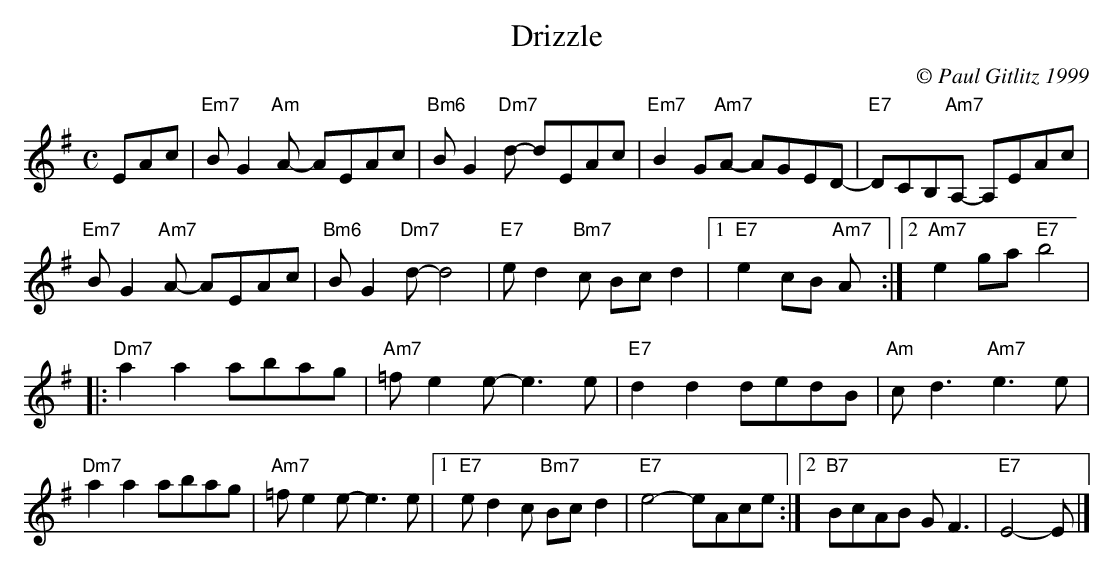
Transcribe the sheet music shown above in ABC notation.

X:1
T:Drizzle
M:C
L:1/8
C:© Paul Gitlitz 1999
K:Em
EAc|"Em7"BG2"Am"A- AEAc|"Bm6"BG2"Dm7"d- dEAc|"Em7"B2G"Am7"A- AGED-|"E7"DCB,"Am7"A,- A,EAc|!
"Em7"BG2"Am7"A- AEAc|"Bm6"BG2"Dm7"d- d4|"E7"ed2"Bm7"c Bcd2|1"E7"e2cB "Am7"A:|2"Am7"e2ga"E7"b4|!
|:"Dm7"a2a2abag|"Am7"=fe2e-e3e|"E7"d2d2dedB|"Am"cd3"Am7"e3e|!
"Dm7"a2a2abag|"Am7"=fe2e-e3e|1"E7"ed2c "Bm7"Bcd2|"E7"e4-eAce:|2"B7"BcAB GF3|"E7"E4-E|]
